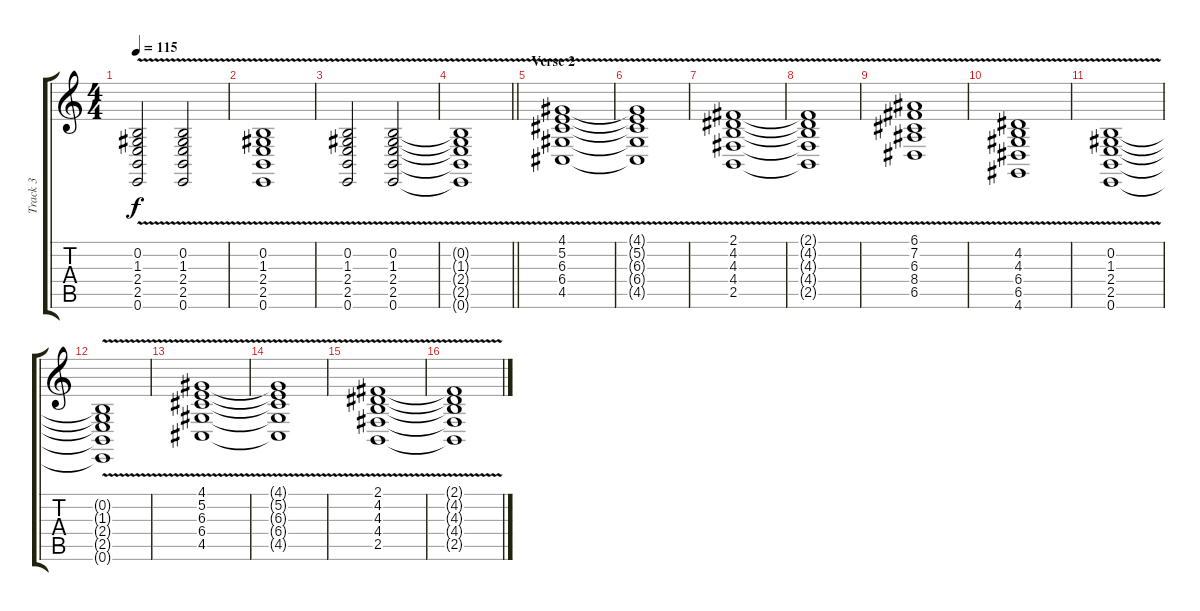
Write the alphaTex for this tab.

\track ("Track 3" "Track 3") {instrument pad2warm}
\staff {score tabs}
\tuning (E4 B3 G3 D3 A2 E2) {hide}
\ts (4 4)
\tempo 115
\clef g2
\ks c
(0.2{v} 1.3{v} 2.4{v} 2.5{v} 0.6{v}).2{dy f} (0.2{v} 1.3{v} 2.4{v} 2.5{v} 0.6{v}).2 |
(0.2{v} 1.3{v} 2.4{v} 2.5{v} 0.6{v}).1 |
(0.2{v} 1.3{v} 2.4{v} 2.5{v} 0.6{v}).2 (0.2{v} 1.3{v} 2.4{v} 2.5{v} 0.6{v}).2 |
\barLineRight lightlight
(0.2{t} 1.3{t} 2.4{t} 2.5{t} 0.6{t}).1 |
\section ("" "Verse 2")
(4.1{v} 5.2{v} 6.3{v} 6.4{v} 4.5{v}).1{volume 14} |
(4.1{t} 5.2{t} 6.3{t} 6.4{t} 4.5{t}).1 |
(2.1{v} 4.2{v} 4.3{v} 4.4{v} 2.5{v}).1 |
(2.1{t} 4.2{t} 4.3{t} 4.4{t} 2.5{t}).1 |
(6.1{v} 7.2{v} 6.3{v} 8.4{v} 6.5{v}).1 |
(4.2{v} 4.3{v} 6.4{v} 6.5{v} 4.6{v}).1 |
(0.2{v} 1.3{v} 2.4{v} 2.5{v} 0.6{v}).1 |
(0.2{t} 1.3{t} 2.4{t} 2.5{t} 0.6{t}).1 |
(4.1{v} 5.2{v} 6.3{v} 6.4{v} 4.5{v}).1{volume 14} |
(4.1{t} 5.2{t} 6.3{t} 6.4{t} 4.5{t}).1 |
(2.1{v} 4.2{v} 4.3{v} 4.4{v} 2.5{v}).1 |
(2.1{t} 4.2{t} 4.3{t} 4.4{t} 2.5{t}).1
